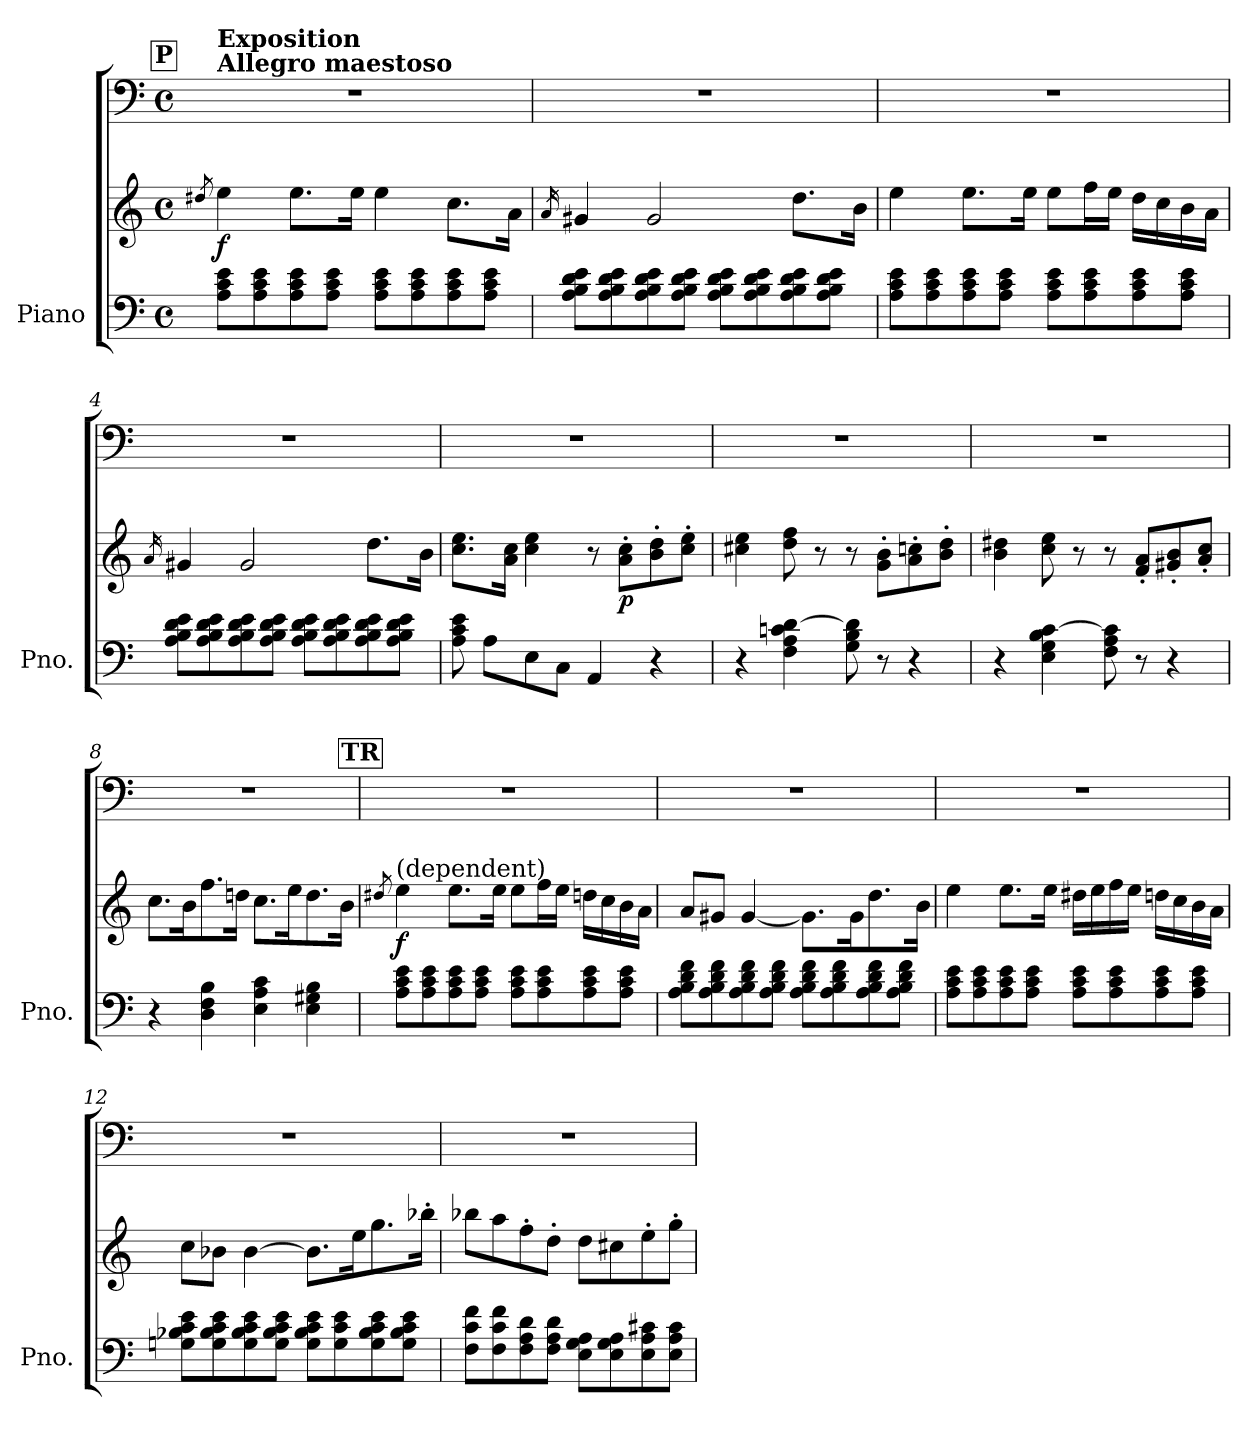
**kern	**kern	**kern	**dynam
*part1	*part1	*part1	*part1
*staff3	*staff2	*staff1	*staff1/2/3
*I"Piano	*	*	*
*I'Pno.	*	*	*
*clefF4	*clefG2	*clefF4	*
*k[]	*k[]	*k[]	*
*M4/4	*M4/4	*M4/4	*
*met(c)	*met(c)	*met(c)	*
!!LO:REH:place=s1:a:B:fs=14:t=P
=1	=1	=1	=1
.	8qdd#X/	.	.
!	!	!LO:TX:a:B:t=Allegro maestoso	!
!	!	!LO:TX:B:t=Exposition	!
!	!	!	!LO:DY:b=2
8A\ 8c\ 8e\L	4ee\	1r	f
8A\ 8c\ 8e\	.	.	.
8A\ 8c\ 8e\	8.ee\L	.	.
8A\ 8c\ 8e\J	.	.	.
.	16ee\Jk	.	.
8A\ 8c\ 8e\L	4ee\	.	.
8A\ 8c\ 8e\	.	.	.
8A\ 8c\ 8e\	8.cc\L	.	.
8A\ 8c\ 8e\J	.	.	.
.	16a\Jk	.	.
=2	=2	=2	=2
.	16qa/	.	.
8A\ 8B\ 8d\ 8e\L	4g#X/	1r	.
8A\ 8B\ 8d\ 8e\	.	.	.
8A\ 8B\ 8d\ 8e\	2g#/	.	.
8A\ 8B\ 8d\ 8e\J	.	.	.
8A\ 8B\ 8d\ 8e\L	.	.	.
8A\ 8B\ 8d\ 8e\	.	.	.
8A\ 8B\ 8d\ 8e\	8.dd\L	.	.
8A\ 8B\ 8d\ 8e\J	.	.	.
.	16b\Jk	.	.
=3	=3	=3	=3
8A\ 8c\ 8e\L	4ee\	1r	.
8A\ 8c\ 8e\	.	.	.
8A\ 8c\ 8e\	8.ee\L	.	.
8A\ 8c\ 8e\J	.	.	.
.	16ee\Jk	.	.
8A\ 8c\ 8e\L	8ee\L	.	.
8A\ 8c\ 8e\	16ff\L	.	.
.	16ee\JJ	.	.
8A\ 8c\ 8e\	16dd\LL	.	.
.	16cc\	.	.
8A\ 8c\ 8e\J	16b\	.	.
.	16a\JJ	.	.
!!LO:LB:g=z
=4	=4	=4	=4
.	16qa/	.	.
8A\ 8B\ 8d\ 8e\L	4g#X/	1r	.
8A\ 8B\ 8d\ 8e\	.	.	.
8A\ 8B\ 8d\ 8e\	2g#/	.	.
8A\ 8B\ 8d\ 8e\J	.	.	.
8A\ 8B\ 8d\ 8e\L	.	.	.
8A\ 8B\ 8d\ 8e\	.	.	.
8A\ 8B\ 8d\ 8e\	8.dd\L	.	.
8A\ 8B\ 8d\ 8e\J	.	.	.
.	16b\Jk	.	.
=5	=5	=5	=5
8A\ 8c\ 8e\	8.cc\ 8.ee\L	1r	.
8A\L	.	.	.
.	16a\ 16cc\Jk	.	.
8E\	4cc\ 4ee\	.	.
8C\J	.	.	.
4AA/	8r	.	.
!	!	!	!LO:DY:b=2
.	8a\' 8cc\'L	.	p
4r	8b\' 8dd\'	.	.
.	8cc\' 8ee\'J	.	.
=6	=6	=6	=6
4r	4cc#X\ 4ee\	1r	.
4F\ 4A\ 4cn\ [4d\	8dd\ 8ff\	.	.
.	8r	.	.
8G\ 8B\ 8d\]	8r	.	.
8r	8g\' 8b\'L	.	.
4r	8a\' 8ccn\'	.	.
.	8b\' 8dd\'J	.	.
=7	=7	=7	=7
4r	4b\ 4dd#X\	1r	.
4E\ 4G\ 4B\ [4c\	8cc\ 8ee\	.	.
.	8r	.	.
8F\ 8A\ 8c\]	8r	.	.
8r	8f/' 8a/'L	.	.
4r	8g#X/' 8b/'	.	.
.	8a/' 8cc/'J	.	.
!!LO:LB:g=z
=8	=8	=8	=8
4r	8.cc\L	1r	.
.	16b\K	.	.
4D\ 4F\ 4B\	8.ff\	.	.
.	16ddn\Jk	.	.
4E\ 4A\ 4c\	8.cc\L	.	.
.	16ee\K	.	.
4E\ 4G#X\ 4B\	8.dd\	.	.
.	16b\Jk	.	.
!!LO:REH:place=s1:a:B:fs=14:t=TR
=9	=9	=9	=9
.	8qdd#X/	.	.
!	!LO:TX:a:t=(dependent)	!	!
!	!	!	!LO:DY:b=2
8A\ 8c\ 8e\L	4ee\	1r	f
8A\ 8c\ 8e\	.	.	.
8A\ 8c\ 8e\	8.ee\L	.	.
8A\ 8c\ 8e\J	.	.	.
.	16ee\Jk	.	.
8A\ 8c\ 8e\L	8ee\L	.	.
8A\ 8c\ 8e\	16ff\L	.	.
.	16ee\JJ	.	.
8A\ 8c\ 8e\	16ddn\LL	.	.
.	16cc\	.	.
8A\ 8c\ 8e\J	16b\	.	.
.	16a\JJ	.	.
=10	=10	=10	=10
8A\ 8B\ 8d\ 8f\L	8a/L	1r	.
8A\ 8B\ 8d\ 8f\	8g#X/J	.	.
8A\ 8B\ 8d\ 8f\	[4g#/	.	.
8A\ 8B\ 8d\ 8f\J	.	.	.
8A\ 8B\ 8d\ 8f\L	8.g#\L]	.	.
8A\ 8B\ 8d\ 8f\	.	.	.
.	16g#\K	.	.
8A\ 8B\ 8d\ 8f\	8.dd\	.	.
8A\ 8B\ 8d\ 8f\J	.	.	.
.	16b\Jk	.	.
!!LO:LB:g=z
=11	=11	=11	=11
8A\ 8c\ 8e\L	4ee\	1r	.
8A\ 8c\ 8e\	.	.	.
8A\ 8c\ 8e\	8.ee\L	.	.
8A\ 8c\ 8e\J	.	.	.
.	16ee\Jk	.	.
8A\ 8c\ 8e\L	16dd#X\LL	.	.
.	16ee\	.	.
8A\ 8c\ 8e\	16ff\	.	.
.	16ee\JJ	.	.
8A\ 8c\ 8e\	16ddn\LL	.	.
.	16cc\	.	.
8A\ 8c\ 8e\J	16b\	.	.
.	16a\JJ	.	.
=12	=12	=12	=12
8Gn\ 8B-X\ 8c\ 8e\L	8cc\L	1r	.
8G\ 8B-\ 8c\ 8e\	8b-X\J	.	.
8G\ 8B-\ 8c\ 8e\	[4b-\	.	.
8G\ 8B-\ 8c\ 8e\J	.	.	.
8G\ 8B-\ 8c\ 8e\L	8.b-\L]	.	.
8G\ 8c\ 8e\	.	.	.
.	16ee\K	.	.
8G\ 8B-\ 8c\ 8e\	8.gg\	.	.
8G\ 8B-\ 8c\ 8e\J	.	.	.
.	16bb-X'\Jk	.	.
=13	=13	=13	=13
8F\ 8c\ 8f\L	8bb-X\L	1r	.
8F\ 8c\ 8f\	8aa\	.	.
8F\ 8A\ 8d\	8ff'\	.	.
8F\ 8A\ 8d\J	8dd'\J	.	.
8E\ 8G\ 8A\L	8dd\L	.	.
8E\ 8G\ 8A\	8cc#X\	.	.
8E\ 8A\ 8c#X\	8ee'\	.	.
8E\ 8A\ 8c#\J	8gg'\J	.	.
=	=	=	=
*-	*-	*-	*-
